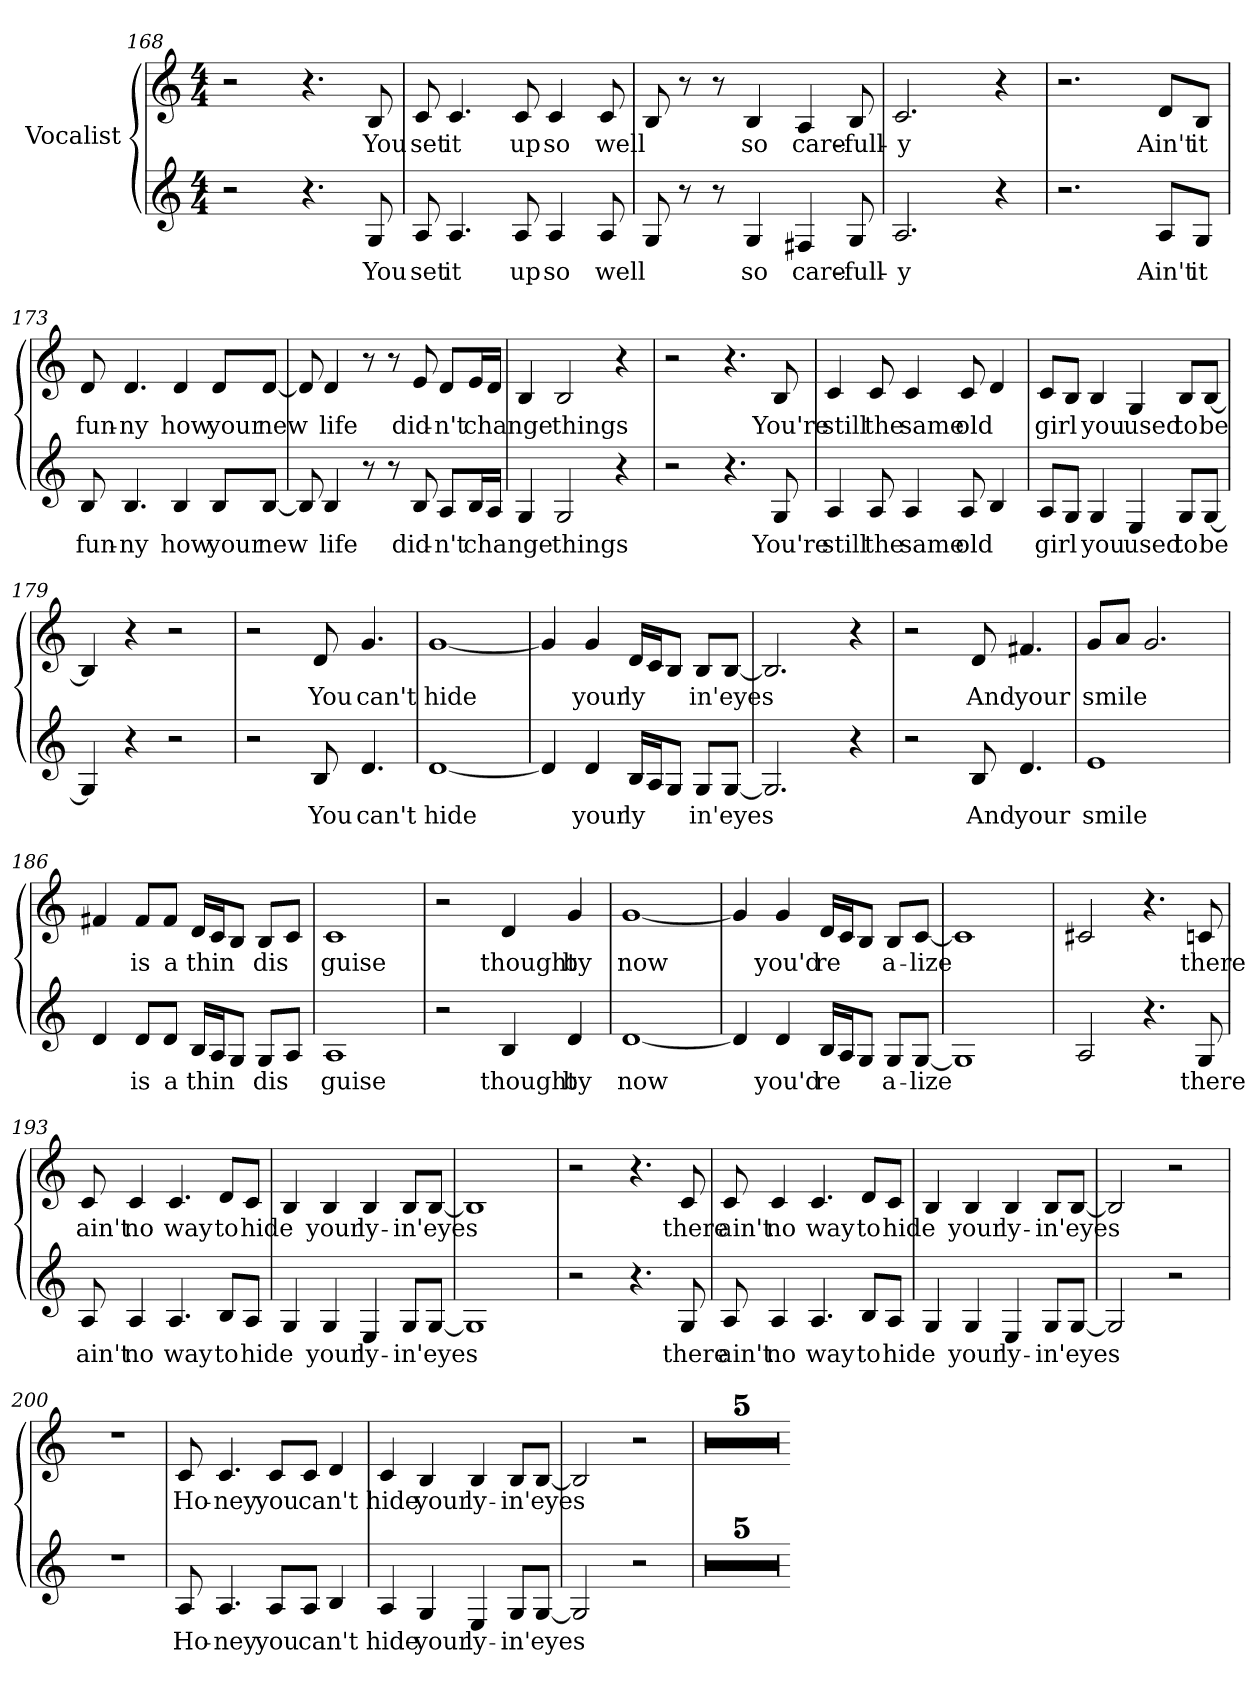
**kern	**text	**kern	**text
*part1	*part1	*part1	*part1
*staff2	*staff2	*staff1	*staff1
*I"Vocalist	*	*	*
*clefG2	*	*clefG2	*
*M4/4	*	*M4/4	*
=168	=168	=168	=168
2r	.	2r	.
4.r	.	4.r	.
8G	You	8B	You
=169	=169	=169	=169
8A	set	8c	set
4.A	it	4.c	it
8A	up	8c	up
4A	so	4c	so
8A	well	8c	well
=170	=170	=170	=170
8G	_	8B	_
8r	.	8r	.
8r	.	8r	.
4G	so	4B	so
4F#X	care-	4A	care-
8G	-full-	8B	-full-
=171	=171	=171	=171
2.A	-y	2.c	-y
4r	.	4r	.
=172	=172	=172	=172
2.r	.	2.r	.
8A/L	Ain't	8d/L	Ain't
8G/J	it	8B/J	it
=173	=173	=173	=173
8B	fun-	8d	fun-
4.B	-ny	4.d	-ny
4B	how	4d	how
8B/L	your	8d/L	your
[8B/J	new	[8d/J	new
=174	=174	=174	=174
8B]	_	8d]	_
4B	life	4d	life
8r	.	8r	.
8r	.	8r	.
8B	did-	8e	did-
8A/L	-n't	8d/L	-n't
16B/L	change	16e/L	change
16A/JJ	_	16d/JJ	_
=175	=175	=175	=175
4G	_	4B	_
2G	things	2B	things
4r	.	4r	.
=176	=176	=176	=176
2r	.	2r	.
4.r	.	4.r	.
8G	You're	8B	You're
=177	=177	=177	=177
4A	still	4c	still
8A	the	8c	the
4A	same	4c	same
8A	old	8c	old
4B	_	4d	_
=178	=178	=178	=178
8A/L	girl	8c/L	girl
8G/J	_	8B/J	_
4G	you	4B	you
4E	used	4G	used
8G/L	to	8B/L	to
[8G/J	be	[8B/J	be
=179	=179	=179	=179
4G]	_	4B]	_
4r	.	4r	.
2r	.	2r	.
=180	=180	=180	=180
2r	.	2r	.
8B	You	8d	You
4.d	can't	4.g	can't
=181	=181	=181	=181
[1d	hide	[1g	hide
=182	=182	=182	=182
4d]	_	4g]	_
4d	your	4g	your
16B/LL	ly-	16d/LL	ly-
16A/J	_	16c/J	_
8G/J	_	8B/J	_
8G/L	-in'	8B/L	-in'
[8G/J	eyes	[8B/J	eyes
=183	=183	=183	=183
2.G]	_	2.B]	_
4r	.	4r	.
=184	=184	=184	=184
2r	.	2r	.
8B	And	8d	And
4.d	your	4.f#X	your
=185	=185	=185	=185
1e	smile	8g/L	smile
.	.	8a/J	_
.	.	2.g	_
=186	=186	=186	=186
4d	_	4f#X	_
8d/L	is	8f#/L	is
8d/J	a	8f#/J	a
16B/LL	thin	16d/LL	thin
16A/J	_	16c/J	_
8G/J	_	8B/J	_
8G/L	dis-	8B/L	dis-
8A/J	_	8c/J	_
=187	=187	=187	=187
1A	-guise	1c	-guise
=188	=188	=188	=188
2r	.	2r	.
4B	thought	4d	thought
4d	by	4g	by
=189	=189	=189	=189
[1d	now	[1g	now
=190	=190	=190	=190
4d]	_	4g]	_
4d	you'd	4g	you'd
16B/LL	re-	16d/LL	re-
16A/J	_	16c/J	_
8G/J	_	8B/J	_
8G/L	-a-	8B/L	-a-
[8G/J	-lize	[8c/J	-lize
=191	=191	=191	=191
1G]	_	1c]	_
=192	=192	=192	=192
2A	_	2c#X	_
4.r	.	4.r	.
8G	there	8cn	there
=193	=193	=193	=193
8A	ain't	8c	ain't
4A	no	4c	no
4.A	way	4.c	way
8B/L	to	8d/L	to
8A/J	hide	8c/J	hide
=194	=194	=194	=194
4G	_	4B	_
4G	your	4B	your
4E	ly-	4B	ly-
8G/L	-in'	8B/L	-in'
[8G/J	eyes	[8B/J	eyes
=195	=195	=195	=195
1G]	_	1B]	_
=196	=196	=196	=196
2r	.	2r	.
4.r	.	4.r	.
8G	there	8c	there
=197	=197	=197	=197
8A	ain't	8c	ain't
4A	no	4c	no
4.A	way	4.c	way
8B/L	to	8d/L	to
8A/J	hide	8c/J	hide
=198	=198	=198	=198
4G	_	4B	_
4G	your	4B	your
4E	ly-	4B	ly-
8G/L	-in'	8B/L	-in'
[8G/J	eyes	[8B/J	eyes
=199	=199	=199	=199
2G]	_	2B]	_
2r	.	2r	.
=200	=200	=200	=200
1r	.	1r	.
=201	=201	=201	=201
8A	Ho-	8c	Ho-
4.A	-ney	4.c	-ney
8A/L	you	8c/L	you
8A/J	can't	8c/J	can't
4B	_	4d	_
=202	=202	=202	=202
4A	hide	4c	hide
4G	your	4B	your
4E	ly-	4B	ly-
8G/L	-in'	8B/L	-in'
[8G/J	eyes	[8B/J	eyes
=203	=203	=203	=203
2G]	_	2B]	_
2r	.	2r	.
=204	=204	=204	=204
1r	.	1r	.
=205	=205	=205	=205
1r	.	1r	.
=206	=206	=206	=206
1r	.	1r	.
=207	=207	=207	=207
1r	.	1r	.
=208	=208	=208	=208
1r	.	1r	.
=-	=-	=-	=-
*-	*-	*-	*-
